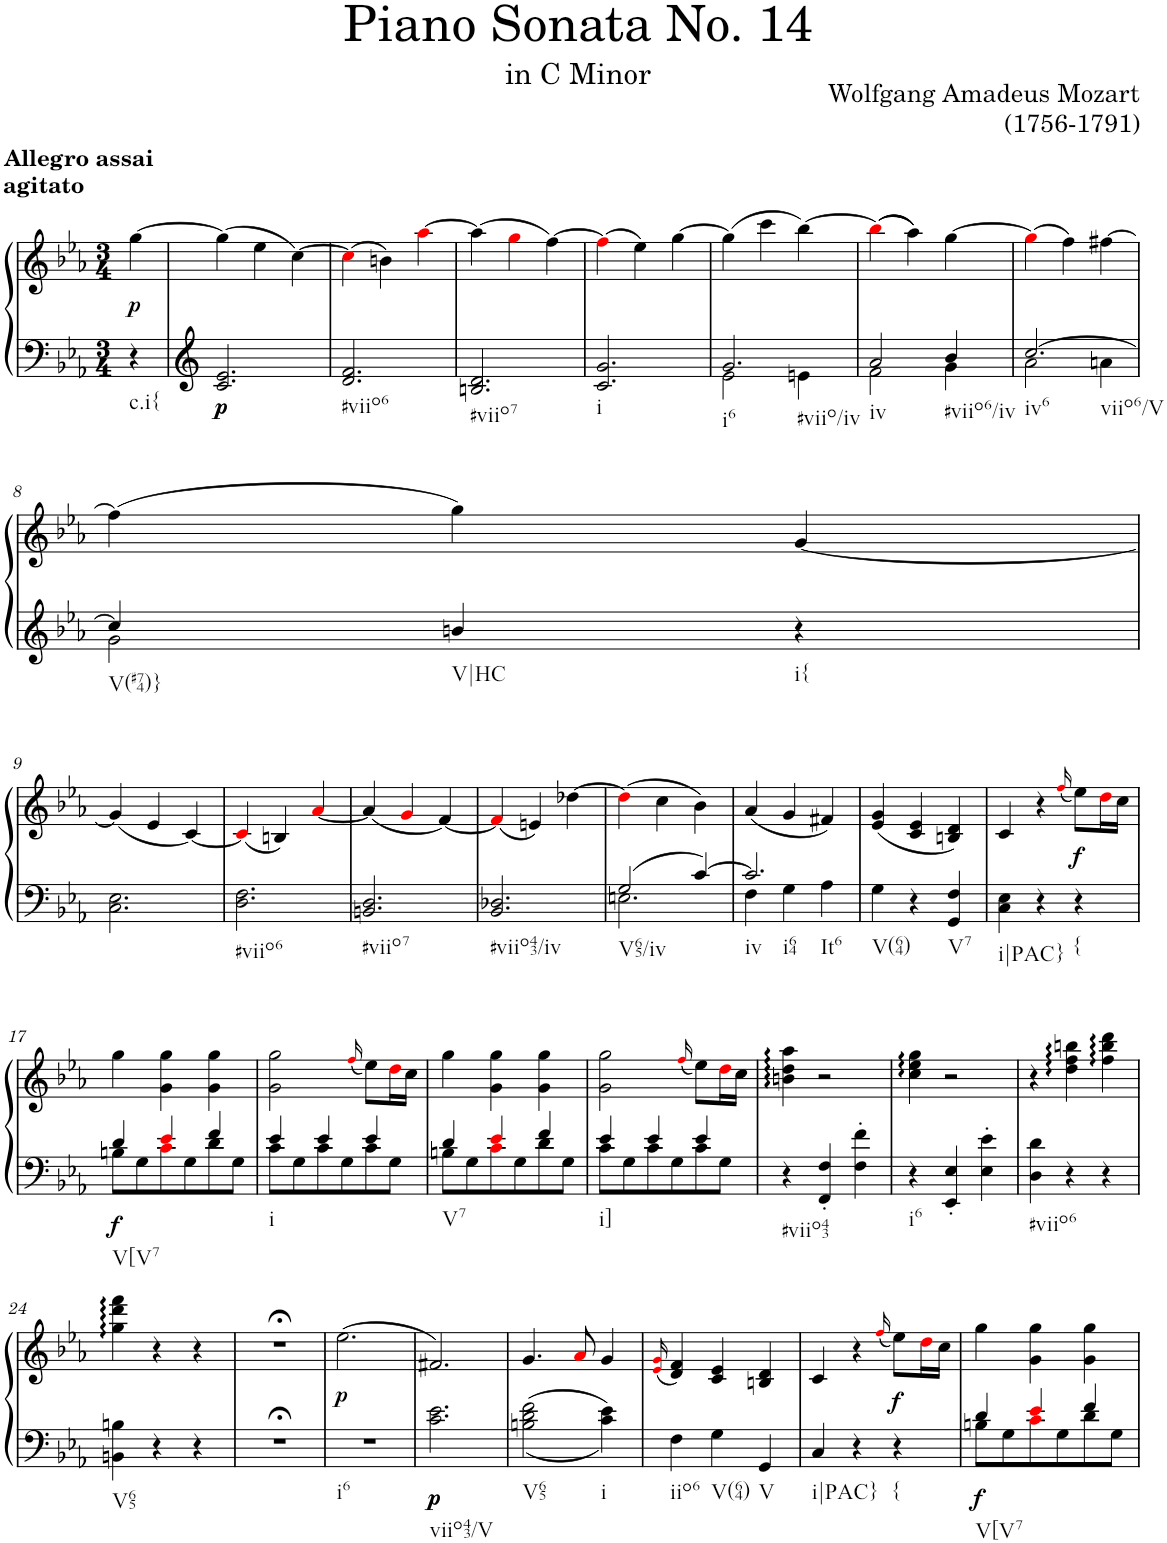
**kern	**kern	**dynam
*part1	*part1	*part1
*staff2	*staff1	*staff1/2
*I"Piano	*	*
*I'Pno.	*	*
*clefF4	*clefG2	*
*k[b-e-a-]	*k[b-e-a-]	*
*M3/4	*M3/4	*
=	=	=
!	!LO:TX:a:B:t=Allegro assai	!
!	!LO:TX:a:t=agitato	!
!LO:TX:b:t=c.i{	!	!
!	!	!LO:DY:b
4r	[4gg\	p
=1	=1	=1
!	!	!LO:DY:b=2
!	!	!LO:DY:n=1:b=2
2.c/ 2.e-/	(4gg\]	p p
.	4ee-\	.
.	[4cc\)	.
=2	=2	=2
!LO:TX:b:t=#viio6	!	!
2.d/ 2.f/	(4cci\]	.
.	4bn\)	.
.	[4aa-i\	.
=3	=3	=3
!LO:TX:b:t=#viio7	!	!
2.Bn/ 2.d/	(4aa-\]	.
.	4ggi\	.
.	[4ff\)	.
=4	=4	=4
!LO:TX:b:t=i	!	!
2.c/ 2.g/	(4ffi\]	.
.	4ee-\)	.
.	[4gg\	.
=5	=5	=5
*^	*	*
!LO:TX:b:t=i6	!	!	!
!LO:TX:b:t=#viio/iv	!	!	!
2.g/	2e-\	(4gg\]	.
.	.	4ccc\	.
.	4en\	[4bb-\)	.
=6	=6	=6	=6
!LO:TX:b:t=iv	!	!	!
2a-/	2f\	((4bb-i\]	.
.	.	4aa-\))	.
!LO:TX:b:t=#viio6/iv	!	!	!
4b-/	4g\	[4gg\	.
=7	=7	=7	=7
!LO:TX:b:t=iv6	!	!	!
!LO:TX:b:t=viio6/V	!	!	!
[2.cc/	2a-\	(4ggi\]	.
.	.	4ff\)	.
.	4an\	[4ff#X\	.
!!LO:LB:g=z
=8	=8	=8	=8
!LO:TX:b:t=V(#74)}	!	!	!
4cc/]	2g\	(4ff#\]	.
!LO:TX:b:t=V|HC	!	!	!
4bn/	.	4gg\)	.
!LO:TX:b:t=i{	!	!	!
4r	4ryy	[4g/	.
*v	*v	*	*
!!LO:LB:g=z
=9	=9	=9
2.C\ 2.E-\	(4g/]	.
.	4e-/	.
.	[4c/)	.
=10	=10	=10
!LO:TX:b:t=#viio6	!	!
2.D\ 2.F\	(4ci/]	.
.	4Bn/)	.
.	[4a-i/	.
=11	=11	=11
!LO:TX:b:t=#viio7	!	!
2.BBn/ 2.D/	(4a-/]	.
.	4gi/	.
.	[4f/)	.
=12	=12	=12
!LO:TX:b:t=#viio43/iv	!	!
2.BB-/ 2.D-X/	(4fi/]	.
.	4en/)	.
.	[4dd-X\	.
=13	=13	=13
*^	*	*
!LO:TX:b:t=V65/iv	!	!	!
2G/	2.En\	(4dd-i\]	.
.	.	4cc\	.
[4c/	.	4b-\)	.
=14	=14	=14	=14
!LO:TX:b:t=iv	!	!	!
!LO:TX:b:t=i64	!	!	!
!LO:TX:b:t=It6	!	!	!
2.c/]	4F\	(4a-/	.
.	4G\	4g/	.
.	4A-\	4f#X/)	.
=15	=15	=15	=15
!LO:TX:b:t=V(64)	!	!	!
*v	*v	*	*
4G\	(4e-/ 4g/	.
4r	4c/ 4e-/	.
!LO:TX:b:t=V7	!	!
4GG/ 4F/	4Bn/ 4d/)	.
=16	=16	=16
!LO:TX:b:t=i|PAC}	!	!
4C\ 4E-\	4c/	.
4r	4r	.
.	(16qffi/	.
!LO:TX:b:t={	!	!
!	!	!LO:DY:b
4r	8ee-\L)	f
.	16ddi\L	.
.	16cc\JJ	.
!!LO:LB:g=z
=17	=17	=17
*^	*	*
!LO:TX:b:t=V[V7	!	!	!
!	!	!	!LO:DY:b=2
4d/	8Bn\L	4gg\	f
.	8G\	.	.
4e-i/	8ci\	4g\ 4gg\	.
.	8G\	.	.
4f/	8d\	4g\ 4gg\	.
.	8G\J	.	.
=18	=18	=18	=18
!LO:TX:b:t=i	!	!	!
4e-/	8c\L	2g\ 2gg\	.
.	8G\	.	.
4e-/	8c\	.	.
.	8G\	.	.
.	.	(16qffi/	.
4e-/	8c\	8ee-\L)	.
.	8G\J	16ddi\L	.
.	.	16cc\JJ	.
=19	=19	=19	=19
!LO:TX:b:t=V7	!	!	!
4d/	8Bn\L	4gg\	.
.	8G\	.	.
4e-i/	8ci\	4g\ 4gg\	.
.	8G\	.	.
4f/	8d\	4g\ 4gg\	.
.	8G\J	.	.
=20	=20	=20	=20
!LO:TX:b:t=i]	!	!	!
4e-/	8c\L	2g\ 2gg\	.
.	8G\	.	.
4e-/	8c\	.	.
.	8G\	.	.
.	.	(16qffi/	.
4e-/	8c\	8ee-\L)	.
.	8G\J	16ddi\L	.
.	.	16cc\JJ	.
*v	*v	*	*
=21	=21	=21
!LO:TX:b:t=#viio43	!	!
4r	4bn\ 4dd\ 4aa-\	.
4FF/' 4F/'	2r	.
4F\' 4f\'	.	.
=22	=22	=22
!LO:TX:b:t=i6	!	!
4r	4cc\ 4ee-\ 4gg\	.
4EE-/' 4E-/'	2r	.
4E-\' 4e-\'	.	.
=23	=23	=23
!LO:TX:b:t=#viio6	!	!
4D\ 4d\	4r	.
4r	4dd\ 4ff\ 4bbn\	.
4r	4ff\ 4bb\ 4ddd\	.
!!LO:LB:g=z
=24	=24	=24
!LO:TX:b:t=V65	!	!
4BBn\ 4Bn\	4gg\ 4ddd\ 4fff\	.
4r	4r	.
4r	4r	.
=25	=25	=25
2.r;<	2.r;<	.
=26	=26	=26
!LO:TX:b:t=i6	!	!
!	!	!LO:DY:b
2.r	(2.ee-\	p
=27	=27	=27
!LO:TX:b:t=viio43/V	!	!
!	!	!LO:DY:b=2
!	!	!LO:DY:n=1:b=2
2.c\ 2.e-\	2.f#X/)	p p
=28	=28	=28
!LO:TX:b:t=V65	!	!
2Bn\ 2d\ 2f\	4.g/	.
.	8a-i/	.
!LO:TX:b:t=i	!	!
4c\ 4e-\	4g/	.
=29	=29	=29
.	(16qe-i/ 16qgi/	.
!LO:TX:b:t=iio6	!	!
4F\	4d/ 4f/)	.
!LO:TX:b:t=V(64)	!	!
4G\	4c/ 4e-/	.
!LO:TX:b:t=V	!	!
4GG/	4Bn/ 4d/	.
=30	=30	=30
!LO:TX:b:t=i|PAC}	!	!
4C/	4c/	.
4r	4r	.
.	(16qffi/	.
!LO:TX:b:t={	!	!
!	!	!LO:DY:b
4r	8ee-\L)	f
.	16ddi\L	.
.	16cc\JJ	.
=31	=31	=31
*^	*	*
!LO:TX:b:t=V[V7	!	!	!
!	!	!	!LO:DY:b=2
4d/	8Bn\L	4gg\	f
.	8G\	.	.
4e-i/	8ci\	4g\ 4gg\	.
.	8G\	.	.
4f/	8d\	4g\ 4gg\	.
.	8G\J	.	.
*v	*v	*	*
=	=	=
*-	*-	*-
